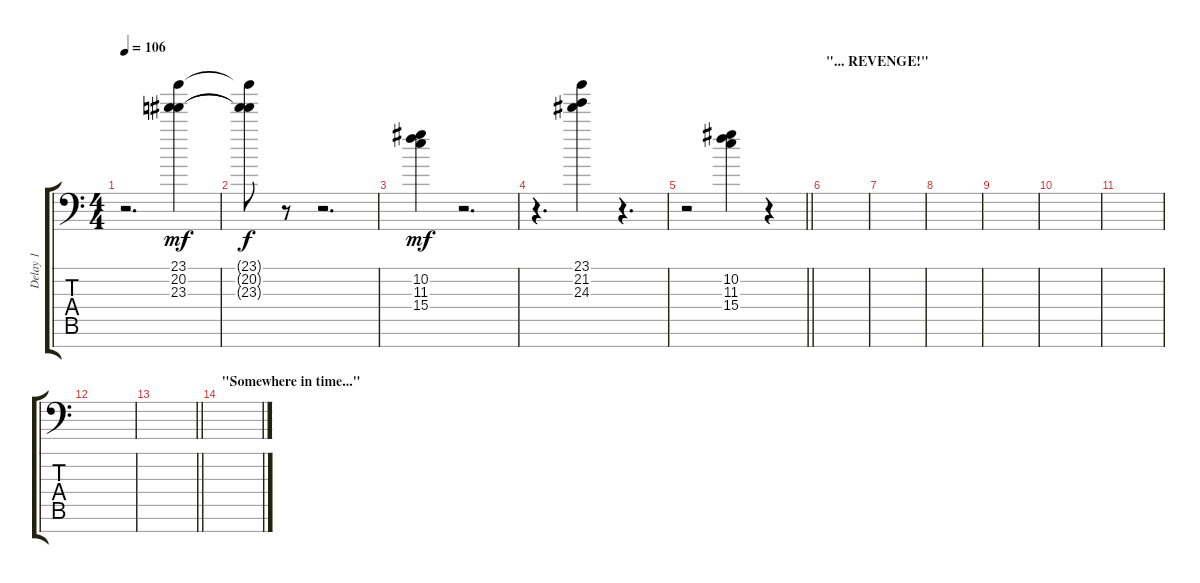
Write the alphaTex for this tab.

\track ("Delay 1" "Delay 1") {instrument distortionguitar}
\staff {score tabs}
\tuning (Eb4 Bb3 Gb3 Db3 Ab2 Eb2 Ab1) {hide}
\ts (4 4)
\tempo 106
\clef f4
\ks c
r.2{d dy mf} (23.1 20.2 23.3).4 |
(23.1{t} 20.2{t} 23.3{t}).8{dy f} r.8 r.2{d} |
(10.2 11.3 15.4).4{dy mf} r.2{d} |
r.4{d} (23.1 21.2 24.3).4 r.4{d} |
\barLineRight lightlight
r.2 (10.2 11.3 15.4).4 r.4 |
\section ("" "\"... REVENGE!\"")
|
|
|
|
|
|
|
\barLineRight lightlight
|
\section ("" "\"Somewhere in time...\"")
